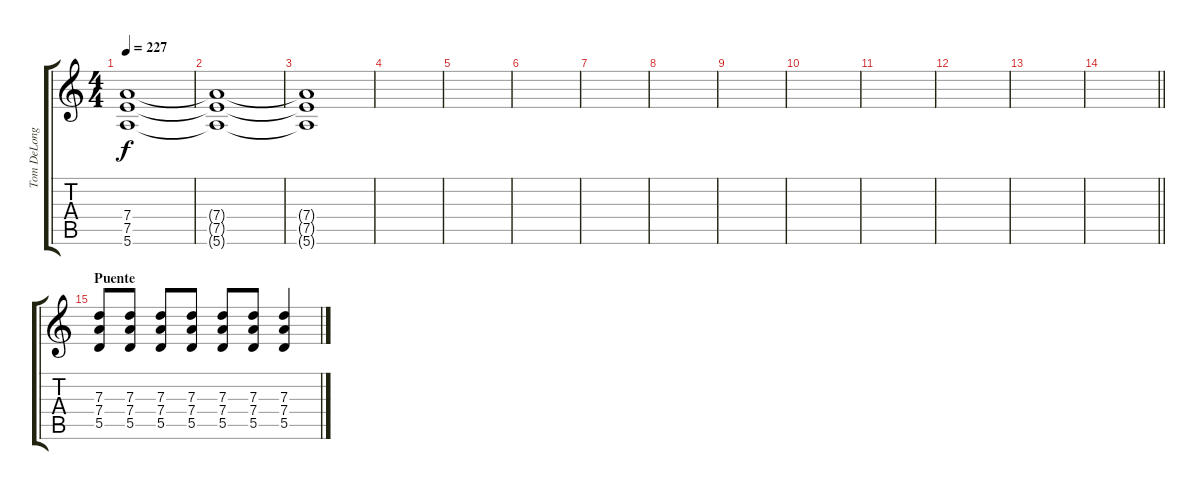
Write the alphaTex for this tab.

\track ("Tom DeLonge - 2nd Guitar" "Tom DeLong") {instrument distortionguitar}
\staff {score tabs}
\tuning (E4 B3 G3 D3 A2 E2) {hide}
\ts (4 4)
\tempo 227
\clef g2
\ks c
(7.4{t} 7.5{t} 5.6{t}).1{dy f} |
(7.4{t} 7.5{t} 5.6{t}).1{volume 3} |
(7.4{t} 7.5{t} 5.6{t}).1 |
|
|
|
|
|
|
|
|
|
|
\barLineRight lightlight
|
\section ("" "Puente")
(7.3 7.4 5.5).8{volume 13 instrument distortionguitar} (7.3 7.4 5.5).8 (7.3 7.4 5.5).8 (7.3 7.4 5.5).8 (7.3 7.4 5.5).8 (7.3 7.4 5.5).8 (7.3 7.4 5.5).4
